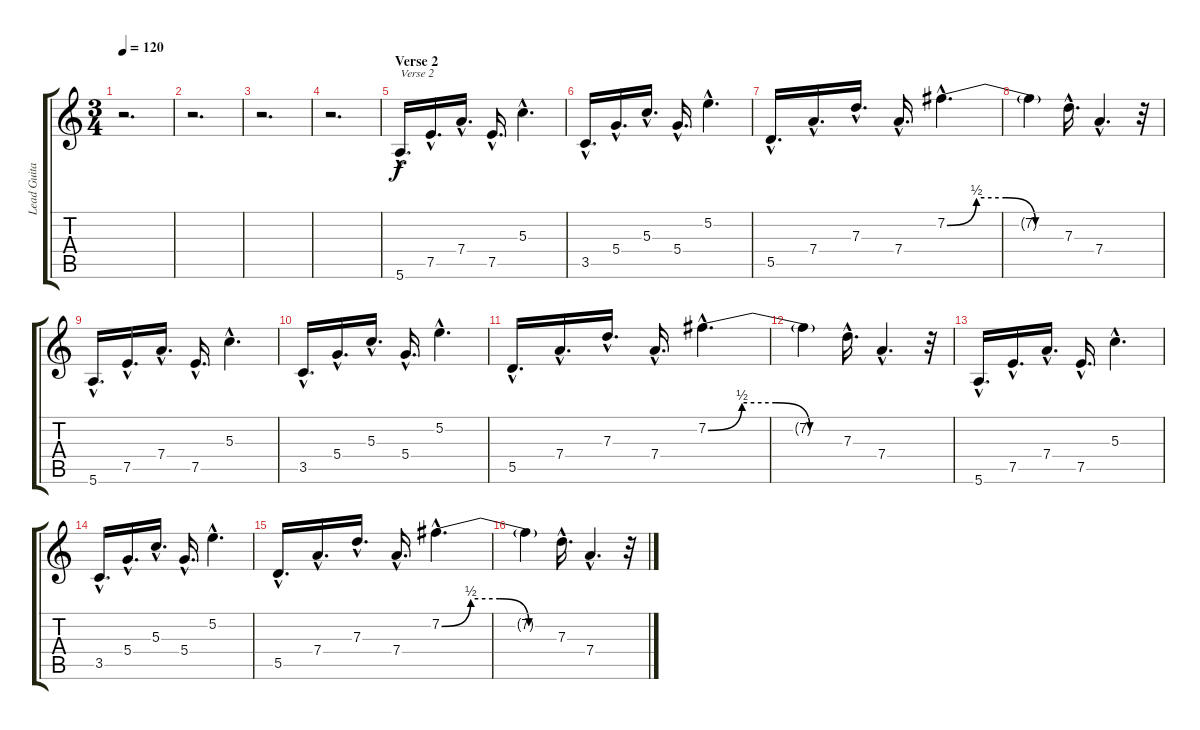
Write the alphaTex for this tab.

\track ("Lead Guitar (guy)" "Lead Guita") {instrument distortionguitar}
\staff {score tabs}
\tuning (E4 B3 G3 D3 A2 E2) {hide}
\ts (3 4)
\tempo 120
\clef g2
\ks c
r.2{d dy f} |
r.2{d} |
r.2{d} |
r.2{d} |
\section ("" "Verse 2")
5.6{hac}.16{d txt "Verse 2"} 7.5{hac}.16{d} 7.4{hac}.16{d} 7.5{hac}.16{d} 5.3{hac}.4{d} |
3.5{hac}.16{d} 5.4{hac}.16{d} 5.3{hac}.16{d} 5.4{hac}.16{d} 5.2{hac}.4{d} |
5.5{hac}.16{d} 7.4{hac}.16{d} 7.3{hac}.16{d} 7.4{hac}.16{d} 7.2{be (custom 0 0 15 2 30 2 45 0 60 0) hac}.4{d} |
7.2{t}.4 7.3{hac}.16{d} 7.4{hac}.4{d} r.32 |
5.6{hac}.16{d} 7.5{hac}.16{d} 7.4{hac}.16{d} 7.5{hac}.16{d} 5.3{hac}.4{d} |
3.5{hac}.16{d} 5.4{hac}.16{d} 5.3{hac}.16{d} 5.4{hac}.16{d} 5.2{hac}.4{d} |
5.5{hac}.16{d} 7.4{hac}.16{d} 7.3{hac}.16{d} 7.4{hac}.16{d} 7.2{be (custom 0 0 15 2 30 2 45 0 60 0) hac}.4{d} |
7.2{t}.4 7.3{hac}.16{d} 7.4{hac}.4{d} r.32 |
5.6{hac}.16{d} 7.5{hac}.16{d} 7.4{hac}.16{d} 7.5{hac}.16{d} 5.3{hac}.4{d} |
3.5{hac}.16{d} 5.4{hac}.16{d} 5.3{hac}.16{d} 5.4{hac}.16{d} 5.2{hac}.4{d} |
5.5{hac}.16{d} 7.4{hac}.16{d} 7.3{hac}.16{d} 7.4{hac}.16{d} 7.2{be (custom 0 0 15 2 30 2 45 0 60 0) hac}.4{d} |
7.2{t}.4 7.3{hac}.16{d} 7.4{hac}.4{d} r.32
